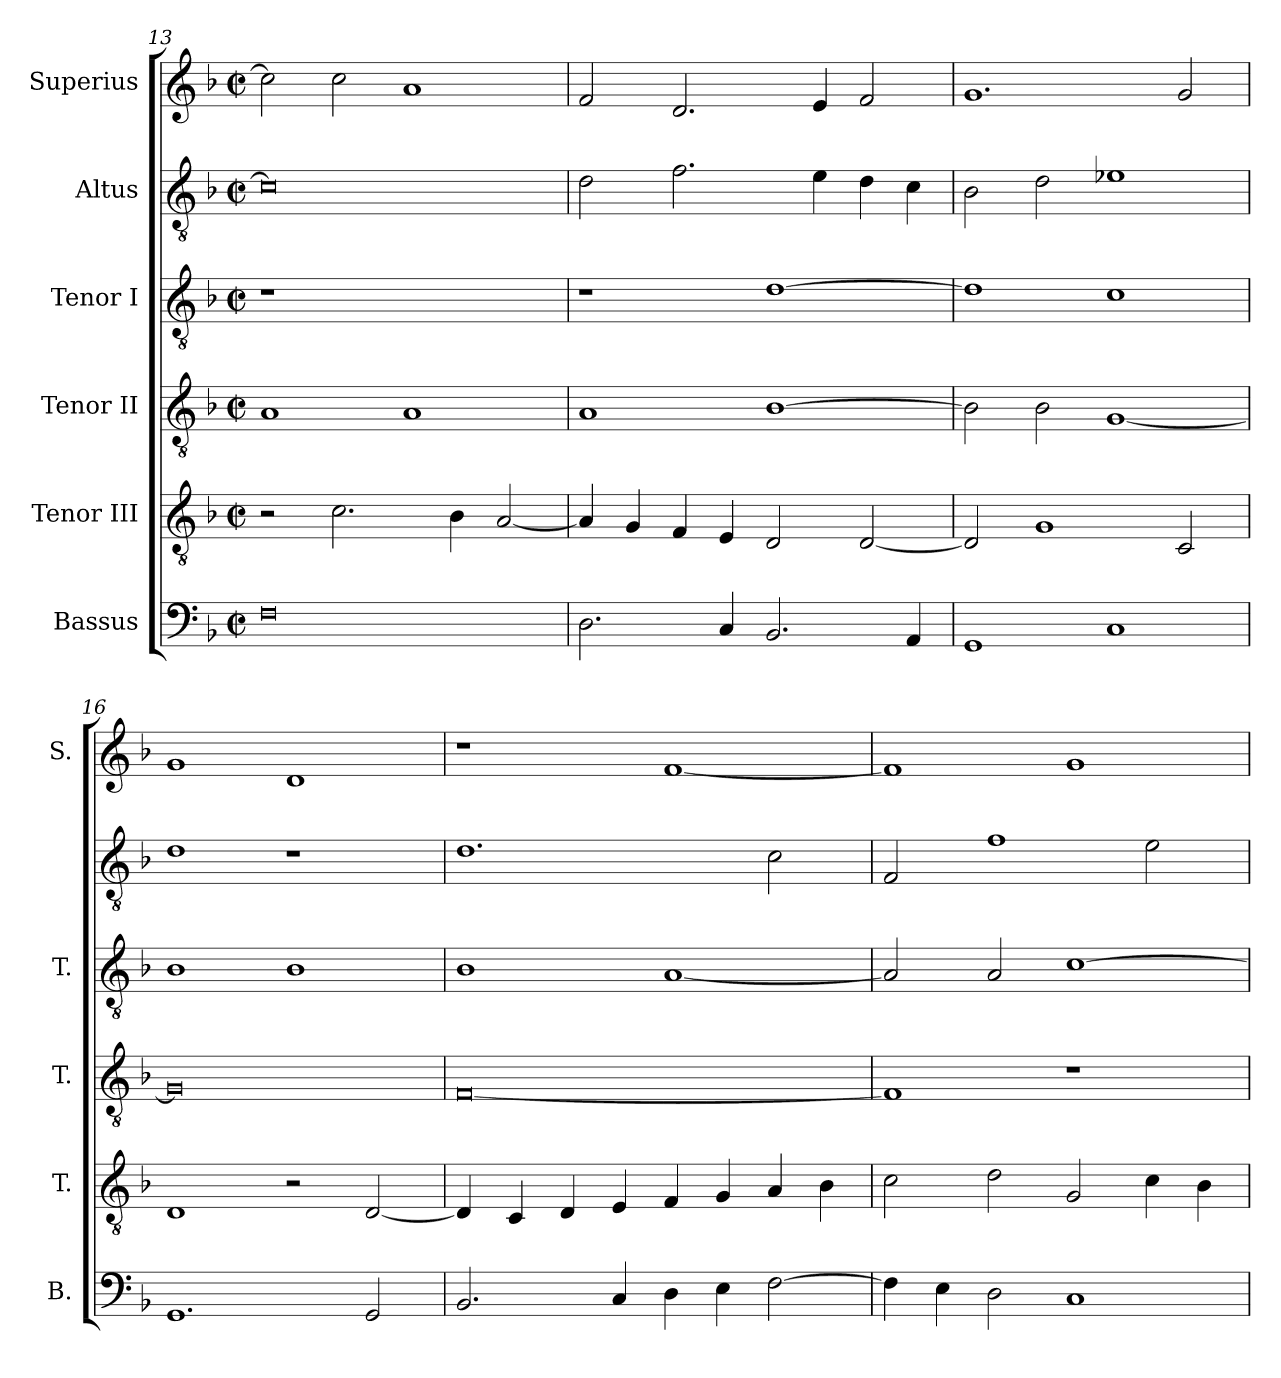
**kern	**kern	**kern	**kern	**kern	**kern
*part6	*part5	*part4	*part3	*part2	*part1
*staff6	*staff5	*staff4	*staff3	*staff2	*staff1
*I"Bassus	*I"Tenor III	*I"Tenor II	*I"Tenor I	*I"Altus	*I"Superius
*I'B.	*I'T.	*I'T.	*I'T.	*	*I'S.
*clefF4	*clefGv2	*clefGv2	*clefGv2	*clefGv2	*clefG2
*	*ITrd7c12	*ITrd7c12	*ITrd7c12	*ITrd7c12	*
*k[b-]	*k[b-]	*k[b-]	*k[b-]	*k[b-]	*k[b-]
*F:	*F:	*F:	*F:	*F:	*F:
*M2/2	*M2/2	*M2/2	*M2/2	*M2/2	*M2/2
*met(c|)	*met(c|)	*met(c|)	*met(c|)	*met(c|)	*met(c|)
=13	=13	=13	=13	=13	=13
!	!	!	!LO:N:vis=1	!	!
0Fi	2r	1AAi	1r	0Ci]	2cci\]
.	2.Ci\	.	.	.	2cci\
.	.	1AAi	1ryy	.	1ai
.	4BB-i\	.	.	.	.
.	[<2AAi/	.	.	.	.
=14	=14	=14	=14	=14	=14
2.Di\	4AAi/]	1AAi	1r	2Di\	2fi/
.	4GGi/	.	.	.	.
.	4FFi/	.	.	2.Fi\	2.di/
4Ci/	4EEi/	.	.	.	.
2.BB-i/	2DDi/	[>1BB-i	[>1Di	.	.
.	.	.	.	4Ei\	4ei/
.	[<2DDi/	.	.	4Di\	2fi/
4AAi/	.	.	.	4Ci\	.
=15	=15	=15	=15	=15	=15
1GGi	2DDi/]	2BB-i\]	1Di]	2BB-i\	1.gi
.	1GGi	2BB-i\	.	2Di\	.
1Ci	.	[<1GGi	1Ci	1E-Xi	.
.	2CCi/	.	.	.	2gi/
!!LO:LB:g=z
=16	=16	=16	=16	=16	=16
1.GGi	1DDi	0GGi]	1BB-i	1Di	1gi
.	2r	.	1BB-i	1r	1di
2GGi/	[<2DDi/	.	.	.	.
=17	=17	=17	=17	=17	=17
2.BB-i/	4DDi/]	[<0FFi	1BB-i	1.Di	1r
.	4CCi/	.	.	.	.
.	4DDi/	.	.	.	.
4Ci/	4EEi/	.	.	.	.
4Di\	4FFi/	.	[<1AAi	.	[<1fi
4Ei\	4GGi/	.	.	.	.
[>2Fi\	4AAi/	.	.	2Ci\	.
.	4BB-i\	.	.	.	.
=18	=18	=18	=18	=18	=18
4Fi\]	2Ci\	1FFi]	2AAi/]	2FFi/	1fi]
4Ei\	.	.	.	.	.
2Di\	2Di\	.	2AAi/	1Fi	.
1Ci	2GGi/	1r	[>1Ci	.	1gi
.	4Ci\	.	.	2Ei\	.
.	4BB-i\	.	.	.	.
=	=	=	=	=	=
*-	*-	*-	*-	*-	*-
